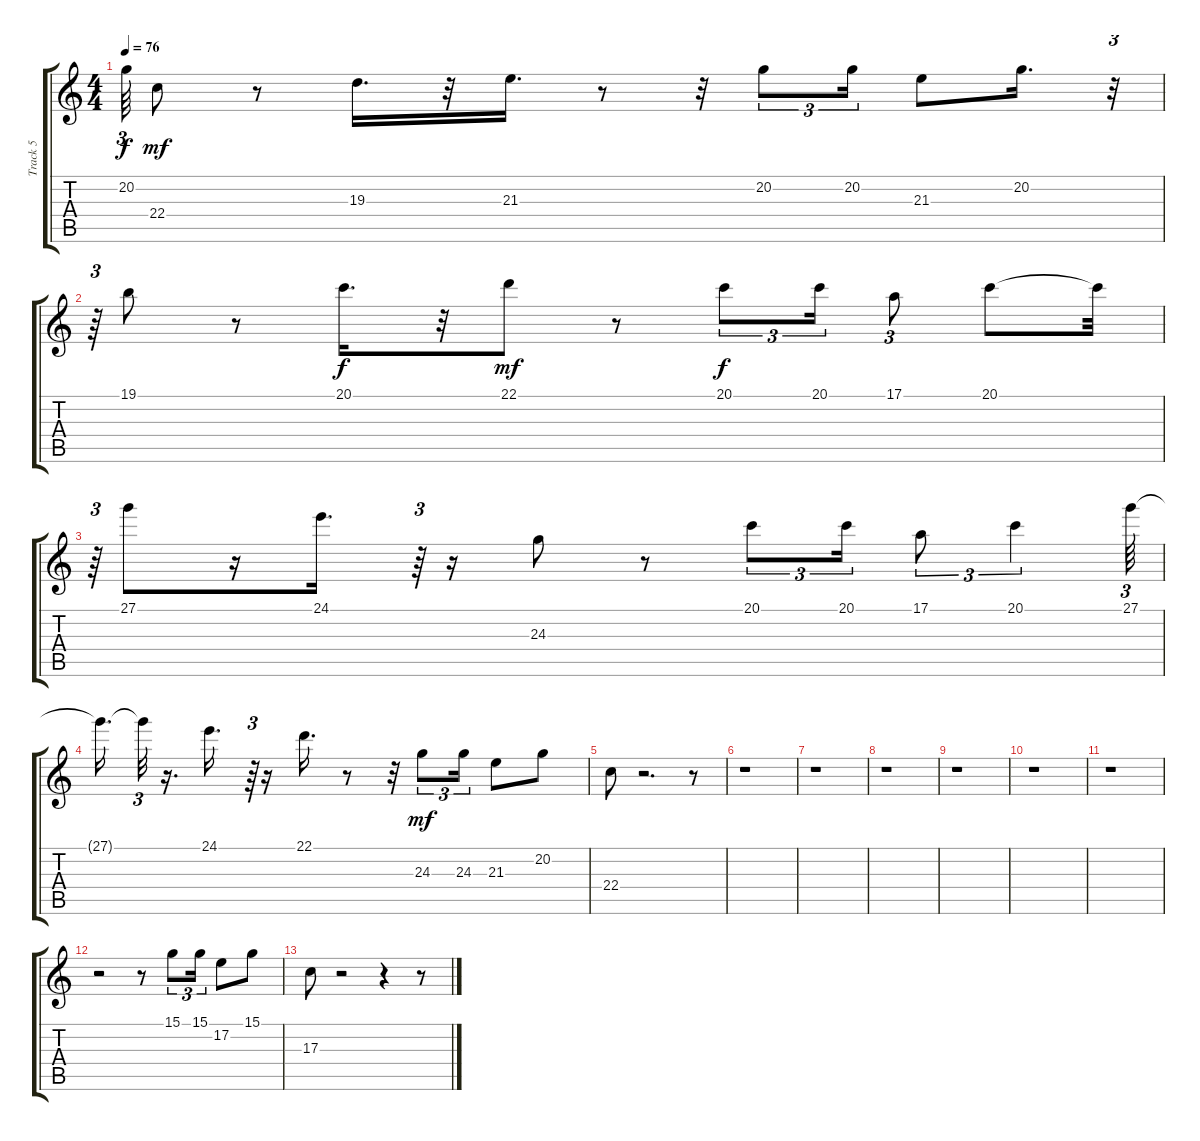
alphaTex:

\track ("Track 5" "Track 5") {instrument stringensemble2}
\staff {score tabs}
\tuning (E4 B3 G3 D3 A2 E2) {hide}
\ts (4 4)
\tempo 76
\clef g2
\ks c
20.2{t}.64{tu (3 2) dy f} 22.4.8{dy mf} r.8 19.3.16{d} r.32 21.3.16{d} r.8 r.32 20.2.8{tu (3 2)} 20.2.16{tu (3 2)} 21.3.8 20.2.16{d} r.32{tu (3 2)} |
r.64{tu (3 2)} 19.1.8 r.8 20.1.16{d dy f} r.32 22.1.8{dy mf} r.8 20.1.8{tu (3 2) dy f} 20.1.16{tu (3 2)} 17.1.8{tu (3 2)} 20.1.8 20.1{t}.32 |
r.64{tu (3 2)} 27.1.8 r.16 24.1.16{d} r.64{tu (3 2)} r.16 24.3.8 r.8 20.1.8{tu (3 2)} 20.1.16{tu (3 2)} 17.1.8{tu (3 2)} 20.1.4{tu (3 2)} 27.1.64{tu (3 2)} |
27.1{t}.16{d} 27.1{t}.32{tu (3 2)} r.16{d} 24.1.16{d} r.64{tu (3 2)} r.16 22.1.16{d} r.8 r.32 24.3.8{tu (3 2) dy mf} 24.3.16{tu (3 2)} 21.3.8 20.2.8 |
22.4.8 r.2{d} r.8 |
r.1 |
r.1 |
r.1 |
r.1 |
r.1 |
r.1 |
r.2 r.8 15.1.8{tu (3 2)} 15.1.16{tu (3 2)} 17.2.8 15.1.8 |
17.3.8 r.2 r.4 r.8
